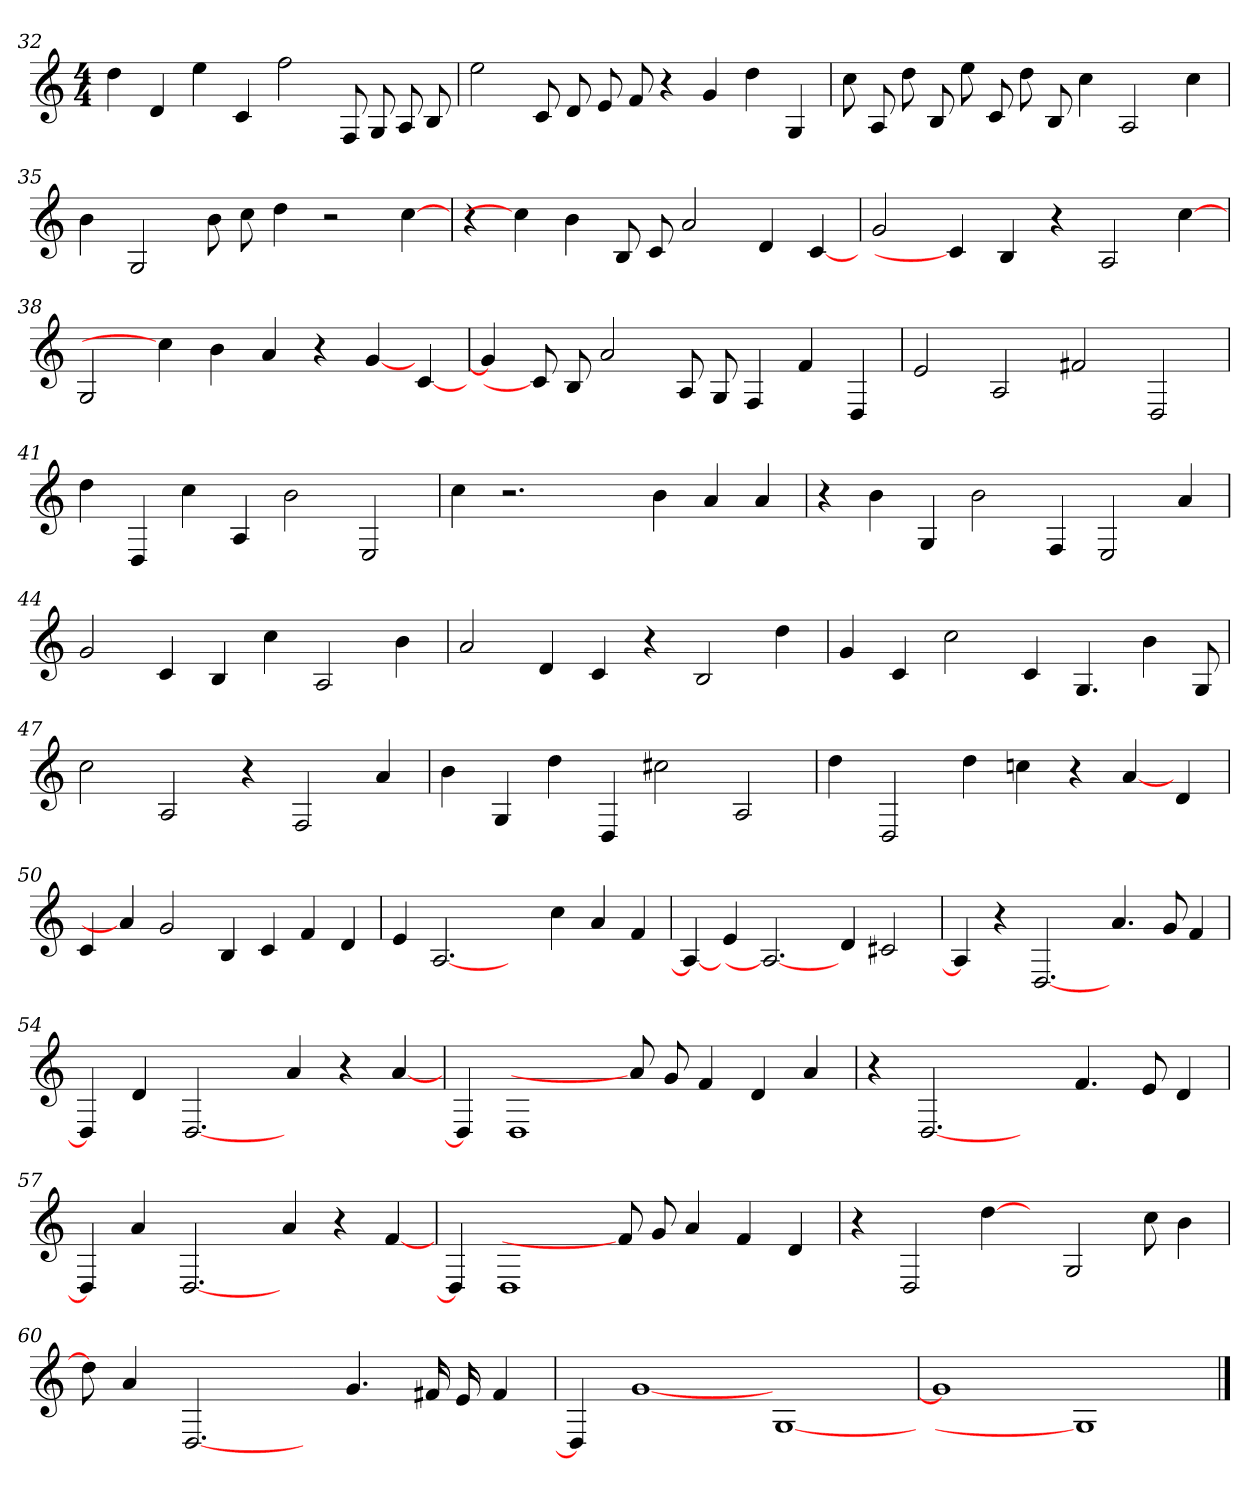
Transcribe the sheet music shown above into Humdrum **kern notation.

**kern
*part1
*staff1
*clefG2
*M4/4
=32
4dd
4d
4ee
4c
2ff
8F
8G
8A
8B
=33
2ee
8c
8d
8e
8f
4r
4g
4dd
4G
=34
8cc
8A
8dd
8B
8ee
8c
8dd
8B
4cc
2A
4cc
=35
4b
2G
8b
8cc
4dd
2r
[4cc
=36
4r
4cc]
4b
8B
8c
2a
4d
[4c
=37
2g
4c]
4B
4r
2A
[4cc
=38
2G
4cc]
4b
4a
4r
[4g
[4c
=39
4g]
8c]
8B
2a
8A
8G
4F
4f
4D
=40
2e
2A
2f#X
2D
=41
4dd
4D
4cc
4A
2b
2E
=42
4cc
2.r
4ryy
4b
4a
4a
=43
4r
4b
4G
2b
4F
2E
4a
=44
2g
4c
4B
4cc
2A
4b
=45
2a
4d
4c
4r
2B
4dd
=46
4g
4c
2cc
4c
4.G
4b
8G
=47
2cc
2A
4r
2F
4a
=48
4b
4G
4dd
4D
2cc#X
2A
=49
4dd
2D
4dd
4ccn
4r
[4a
4d
=50
4c
4a]
2g
4B
4c
4f
4d
=51
4e
[2.A
4ryy
4cc
4a
4f
=52
4A_
4e
2.A_
4d
2c#X
=53
4A]
4r
[2.D
4.a
8g
4f
=54
4D]
4d
[2.D
4a
4r
[4a
=55
4D]
1D
8a]
8g
4f
4d
4a
=56
4r
[2.D
4ryy
4.f
8e
4d
=57
4D]
4a
[2.D
4a
4r
[4f
=58
4D]
1D
8f]
8g
4a
4f
4d
=59
4r
2D
[4dd
8ryy
2G
8cc
4b
=60
8dd]
4a
[2.D
8ryy
4.g
16f#X
16e
4f#
=61
4D]
[1g
[1G
=62
1g]
1G]
==
*-
